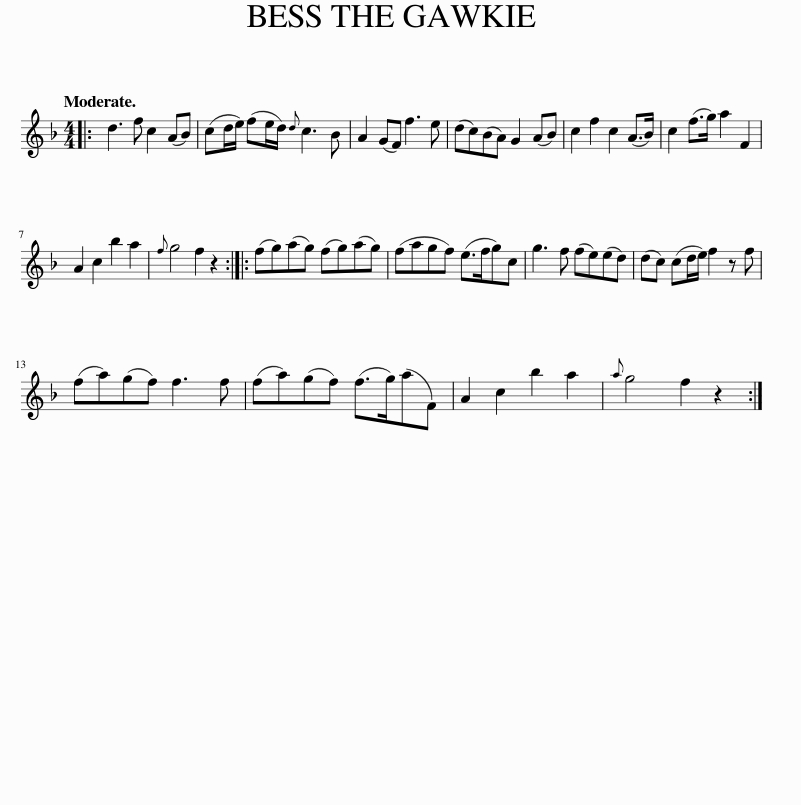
X:1
L:1/8
Q:1/4=120
M:4/4
I:linebreak $
K:F
V:1 treble
V:1
|: d3 f c2 (AB) | (cd/e/) (fe/d/){d} c3 B | A2 (GF) f3 e | (dc)(BA) G2 (AB) | c2 f2 c2 (A>B) | %5
 c2 (f>g) a2 F2 |$ A2 c2 b2 a2 |{f} g4 f2 z2 :: (fg)(ag) (fg)(ag) | (fagf) (e>fg)c | %10
 g3 f (fe)(ed) | (dc) (cd/e/) f2 z f |$ (fa)(gf) f3 f | (fa)(gf) (f>g)(aF) | A2 c2 b2 a2 | %15
{a} g4 f2 z2 :| %16
